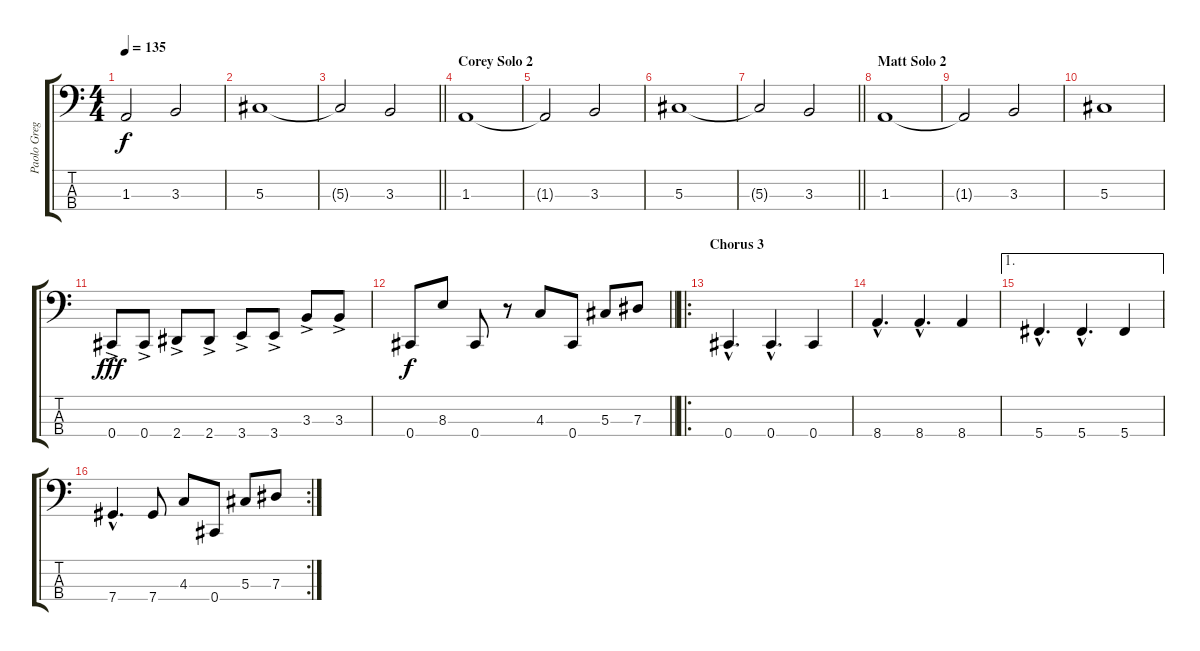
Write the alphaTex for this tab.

\track ("Paolo Gregoletto" "Paolo Greg") {instrument electricbassfinger}
\staff {score tabs}
\tuning (Gb2 Db2 Ab1 Db1) {hide}
\ts (4 4)
\tempo 135
\clef f4
\ks c
1.3{t}.2{dy f} 3.3.2 |
5.3.1 |
\barLineRight lightlight
5.3{t}.2 3.3.2 |
\section ("" "Corey Solo 2")
1.3.1 |
1.3{t}.2 3.3.2 |
5.3.1 |
\barLineRight lightlight
5.3{t}.2 3.3.2 |
\section ("" "Matt Solo 2")
1.3.1 |
1.3{t}.2 3.3.2 |
5.3.1 |
0.4{ac}.8{dy fff} 0.4{ac}.8 2.4{ac}.8 2.4{ac}.8 3.4{ac}.8 3.4{ac}.8 3.3{ac}.8 3.3{ac}.8 |
\barLineRight lightlight
0.4.8{dy f} 8.3.8 0.4.8 r.8 4.3.8 0.4.8 5.3.8 7.3.8 |
\ro
\section ("" "Chorus 3")
0.4{hac}.4{d} 0.4{hac}.4{d} 0.4.4 |
8.4{hac}.4{d} 8.4{hac}.4{d} 8.4.4 |
\ae 1
5.4{hac}.4{d} 5.4{hac}.4{d} 5.4.4 |
\rc 2
7.4{hac}.4{d} 7.4.8 4.3.8 0.4.8 5.3.8 7.3.8
